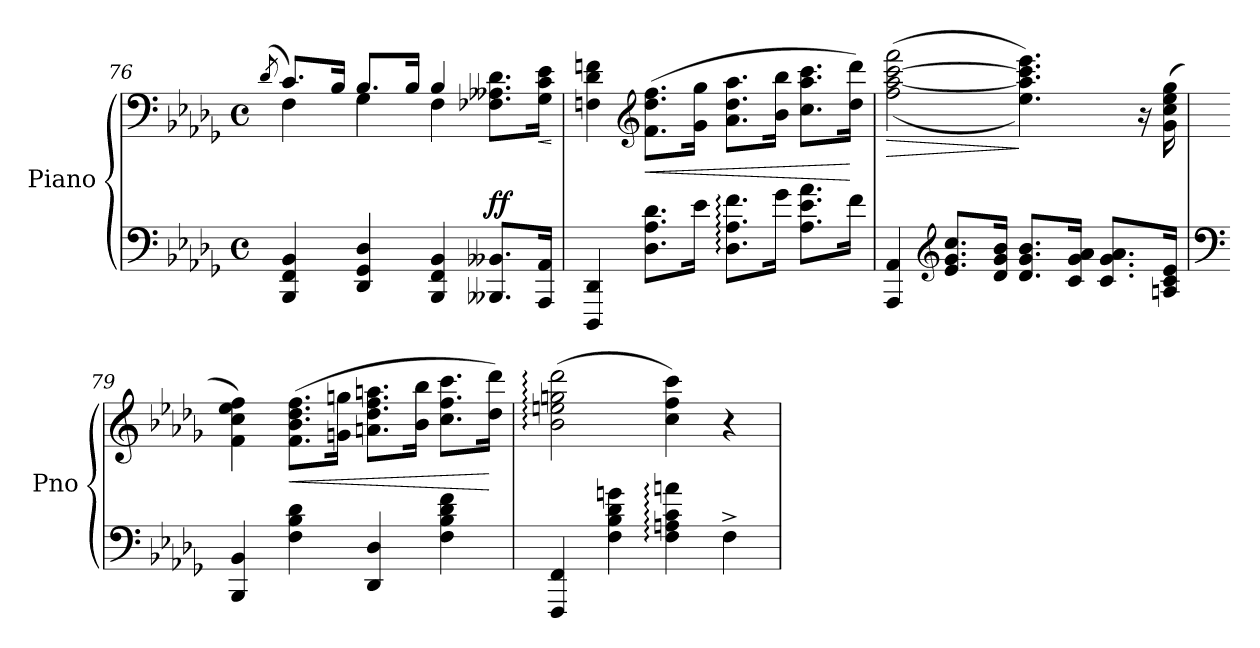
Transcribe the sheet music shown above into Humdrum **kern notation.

**kern	**kern	**dynam
*part1	*part1	*part1
*staff2	*staff1	*staff1/2
*I"Piano	*	*
*I'Pno	*	*
*clefF4	*clefF4	*
*k[b-e-a-d-g-]	*k[b-e-a-d-g-]	*
*M4/4	*M4/4	*
*met(c)	*met(c)	*
=76	=76	=76
.	(8qd-/	.
*	*^	*
4BBB-/ 4FF/ 4BB-/	8.c/L)	4F\	.
.	16B-/Jk	.	.
4DD-/ 4GG-/ 4D-/	8.B-/L	4G-\	.
.	16B-/Jk	.	.
4BBB-/ 4FF/ 4BB-/	4B-/	4F\	.
!	!	!	!LO:DY:a=2
8.BBB--X/ 8.BB--X/L	8.F-X\ 8.A--X\ 8.d-\L	4ryy	ff
!	!	!	!LO:HP:b
16AAA-/ 16AA-/Jk	16G-\ 16c\ 16e-\Jk	.	<
*	*v	*v	*
.	.	[
=77	=77	=77
4DDD-/ 4DD-/	4Fn\ 4d-\ 4fn\	.
*	*clefG2	*
!	!	!LO:HP:b
8.D-\ 8.A-\ 8.d-\L	(8.f\ 8.dd-\ 8.ff\L	<
16e-\Jk	16g-\ 16gg-\Jk	.
8.D-\: 8.A-\: 8.f\:L	8.a-\ 8.dd-\ 8.aa-\L	.
16g-\Jk	16b-\ 16bb-\Jk	.
8.A-\ 8.e-\ 8.a-\L	8.cc\ 8.aa-\ 8.ccc\L	.
16f\Jk	16dd-\ 16ddd-\Jk)	[
!!LO:LB:g=z
=78	=78	=78
!	!	!LO:HP:b
4AAA-/ 4AA-/	(>(2ff\ [2aa-\ [2ccc\ 2fff\	>
*clefG2	*	*
8.e-/ 8.g-/ 8.cc/L	.	.
16d-/ 16g-/ 16b-/Jk	.	.
8.d-/ 8.g-/ 8.b-/L	4.ee-\ 4.aa-\] 4.ccc\] 4.eee-\))	]
16c/ 16g-/ 16a-/Jk	.	.
8.c/ 8.g-/ 8.a-/L	.	.
.	16r	.
16An/ 16c/ 16e-/Jk	(16g-\ 16cc\ 16ee-\ 16gg-\	.
!!LO:LB:g=z
=79	=79	=79
*clefF4	*	*
4BBB-/ 4BB-/	4f\ 4cc\ 4ee-\ 4ff\)	.
!	!	!LO:HP:b
4F\ 4B-\ 4d-\	(8.f\ 8.b-\ 8.dd-\ 8.ff\L	<
.	16gn\ 16ggn\Jk	.
4DD-/ 4D-/	8.an\ 8.dd-\ 8.ff\ 8.aan\L	.
.	16b-\ 16bb-\Jk	.
4F\ 4B-\ 4d-\ 4f\	8.cc\ 8.ff\ 8.ccc\L	.
.	16dd-\ 16ddd-\Jk)	[
=80	=80	=80
4FFF/ 4FF/	(2b-\: 2een\: 2ggn\: 2ddd-\:	.
4F\ 4B-\ 4d-\ 4gn\	.	.
4F\: 4An\: 4c\: 4an\:	4cc\ 4ff\ 4ccc\)	.
4F^\	4r	.
=	=	=
*-	*-	*-
